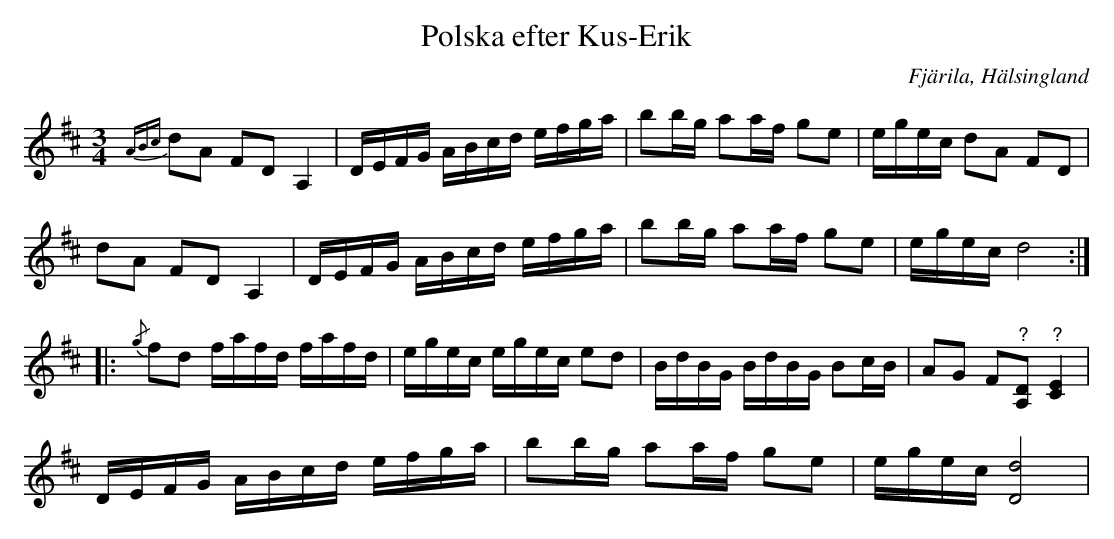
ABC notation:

X:1
T: Polska efter Kus-Erik
O: Fjärila, Hälsingland
M: 3/4
L: 1/16
K: D
{ABc}d2A2 F2D2 A,4 | DEFG ABcd efga | b2bg a2af g2e2 | egec d2A2 F2D2 |
d2A2 F2D2 A,4 | DEFG ABcd efga | b2bg a2af g2e2 | egec d8 ::
{/g}f2d2 fafd fafd | egec egec e2d2 | BdBG BdBG B2cB | A2G2 F2"^?"[DA,]2 "^?"[EC]4 |
DEFG ABcd efga | b2bg a2af g2e2 | egec [dD]8 |
